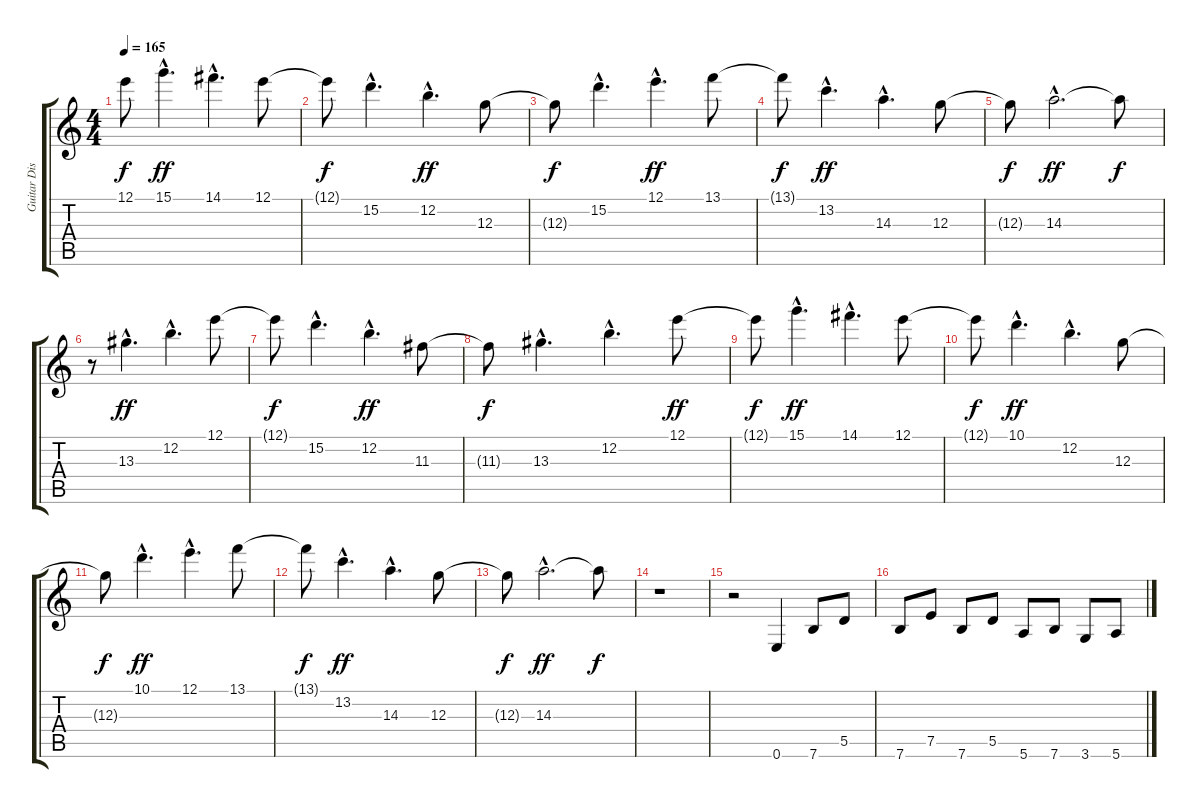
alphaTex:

\track ("Guitar Dis" "Guitar Dis") {instrument distortionguitar}
\staff {score tabs}
\tuning (E4 B3 G3 D3 A2 E2) {hide}
\ts (4 4)
\tempo 165
\clef g2
\ks c
12.1{t}.8{dy f} 15.1{hac}.4{d dy ff} 14.1{hac}.4{d} 12.1.8 |
12.1{t}.8{dy f} 15.2{hac}.4{d} 12.2{hac}.4{d dy ff} 12.3.8 |
12.3{t}.8{dy f} 15.2{hac}.4{d} 12.1{hac}.4{d dy ff} 13.1.8 |
13.1{t}.8{dy f} 13.2{hac}.4{d dy ff} 14.3{hac}.4{d} 12.3.8 |
12.3{t}.8{dy f} 14.3{hac}.2{d dy ff} 14.3{t}.8{dy f} |
r.8 13.3{hac}.4{d dy ff} 12.2{hac}.4{d} 12.1.8 |
12.1{t}.8{dy f} 15.2{hac}.4{d} 12.2{hac}.4{d dy ff} 11.3.8 |
11.3{t}.8{dy f} 13.3{hac}.4{d} 12.2{hac}.4{d} 12.1.8{dy ff} |
12.1{t}.8{dy f} 15.1{hac}.4{d dy ff} 14.1{hac}.4{d} 12.1.8 |
12.1{t}.8{dy f} 10.1{hac}.4{d dy ff} 12.2{hac}.4{d} 12.3.8 |
12.3{t}.8{dy f} 10.1{hac}.4{d dy ff} 12.1{hac}.4{d} 13.1.8 |
13.1{t}.8{dy f} 13.2{hac}.4{d dy ff} 14.3{hac}.4{d} 12.3.8 |
12.3{t}.8{dy f} 14.3{hac}.2{d dy ff} 14.3{t}.8{dy f} |
r.1 |
r.2 0.6.4 7.6.8 5.5.8 |
7.6.8 7.5.8 7.6.8 5.5.8 5.6.8 7.6.8 3.6.8 5.6.8
